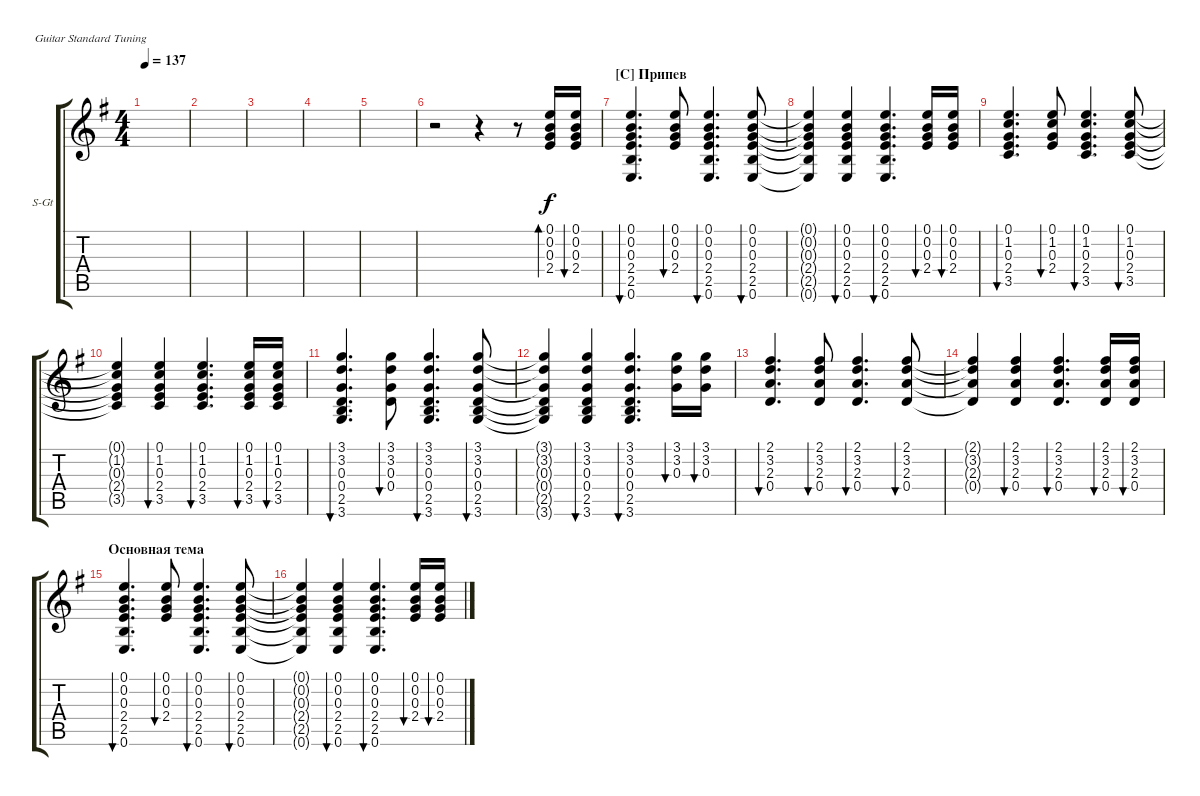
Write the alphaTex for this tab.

\defaultSystemsLayout 4
\bracketExtendMode groupsimilarinstruments
\firstSystemTrackNameOrientation horizontal
\otherSystemsTrackNameOrientation horizontal
\track ("Acoustic Guitar II" "S-Gt") {instrument acousticguitarsteel}
\staff {score tabs}
\tuning (E4 B3 G3 D3 A2 E2)
\ts (4 4)
\tempo 137
\clef g2
\scale
0.5
\ks eminor
|
\scale
0.5 |
\scale
0.5 |
\scale
0.5 |
\scale
0.5 |
\scale
0.5 r.2 r.4 r.8 (2.4 0.3 0.2 0.1).16{bd 30} (2.4 0.3 0.2 0.1).16{bu 30} |
\section ("C" "Припев")
\scale
0.5 (0.6 2.5 2.4 0.3 0.2 0.1).4{d bu 46} (0.1 0.2 0.3 2.4).8{bu 30} (0.6 2.5 2.4 0.3 0.2 0.1).4{d bu 30} (0.1 0.2 0.3 2.4 0.6 2.5).8{bu 30} |
\scale
0.5 (0.1{t} 0.2{t} 0.3{t} 2.4{t} 0.6{t} 2.5{t}).4 (0.6 2.5 2.4 0.3 0.2 0.1).4{bu 30} (0.6 2.5 2.4 0.3 0.2 0.1).4{d bu 30} (2.4 0.3 0.2 0.1).16{bu 30} (0.1 0.3 0.2 2.4).16{bu 30} |
\scale
0.5 (3.5 2.4 0.3 1.2 0.1).4{d bu 30} (0.1 1.2 0.3 2.4).8{bu 30} (3.5 2.4 0.3 1.2 0.1).4{d bu 30} (0.1 1.2 0.3 2.4 3.5).8{bu 30} |
\scale
0.5 (0.1{t} 1.2{t} 0.3{t} 2.4{t} 3.5{t}).4 (3.5 2.4 0.3 1.2 0.1).4{bu 30} (3.5 2.4 0.3 1.2 0.1).4{d bu 30} (2.4 0.3 1.2 0.1 3.5).16{bu 30} (0.1 0.3 1.2 2.4 3.5).16{bu 30} |
\scale
0.5 (3.6 2.5 0.4 0.3 3.2 3.1).4{d bu 30} (3.1 3.2 0.3 0.4).8{bu 30} (3.6 2.5 0.4 0.3 3.2 3.1).4{d bu 30} (3.1 3.2 0.3 0.4 3.6 2.5).8{bu 30} |
\scale
0.5 (3.1{t} 3.2{t} 0.3{t} 0.4{t} 3.6{t} 2.5{t}).4 (3.6 2.5 0.4 0.3 3.2 3.1).4{bu 30} (3.6 2.5 0.4 0.3 3.2 3.1).4{d bu 30} (0.3 3.2 3.1).16{bu 30} (3.1 0.3 3.2).16{bu 30} |
\scale
0.5 (0.4 2.3 3.2 2.1).4{d bu 30} (3.2 2.3 0.4 2.1).8{bu 30} (0.4 2.3 3.2 2.1).4{d bu 30} (3.2 2.3 0.4 2.1).8{bu 30} |
\scale
0.5 (3.2{t} 2.3{t} 0.4{t} 2.1{t}).4 (0.4 2.3 3.2 2.1).4{bu 30} (0.4 2.3 3.2 2.1).4{d bu 30} (0.4 2.3 3.2 2.1).16{bu 30} (2.1 2.3 3.2 0.4).16{bu 30} |
\section ("" "Основная тема")
\scale
0.5 (0.6 2.5 2.4 0.3 0.2 0.1).4{d bu 46} (0.1 0.2 0.3 2.4).8{bu 30} (0.6 2.5 2.4 0.3 0.2 0.1).4{d bu 30} (0.1 0.2 0.3 2.4 0.6 2.5).8{bu 30} |
\scale
0.5 (0.1{t} 0.2{t} 0.3{t} 2.4{t} 0.6{t} 2.5{t}).4 (0.6 2.5 2.4 0.3 0.2 0.1).4{bu 30} (0.6 2.5 2.4 0.3 0.2 0.1).4{d bu 30} (2.4 0.3 0.2 0.1).16{bu 30} (0.1 0.3 0.2 2.4).16{bu 30}
